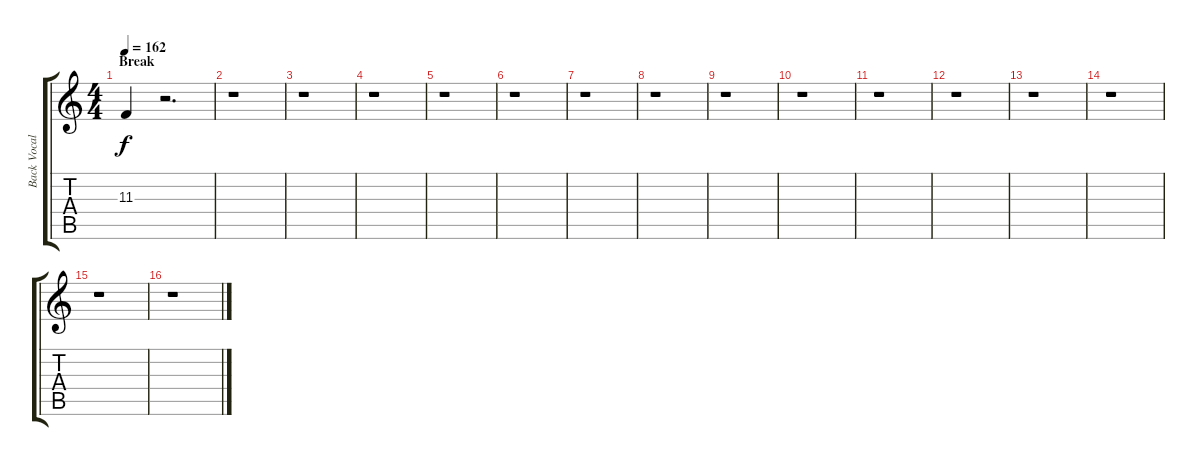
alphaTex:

\track ("Back Vocal" "Back Vocal") {instrument viola}
\staff {score tabs}
\tuning (Eb4 Bb3 Gb3 Db3 Ab2 Eb2) {hide}
\ts (4 4)
\section ("" "Break")
\tempo 162
\clef g2
\ks c
11.3.4{dy f} r.2{d} |
r.1 |
r.1 |
r.1 |
r.1 |
r.1 |
r.1 |
r.1 |
r.1 |
r.1 |
r.1 |
r.1 |
r.1 |
r.1 |
r.1 |
r.1
